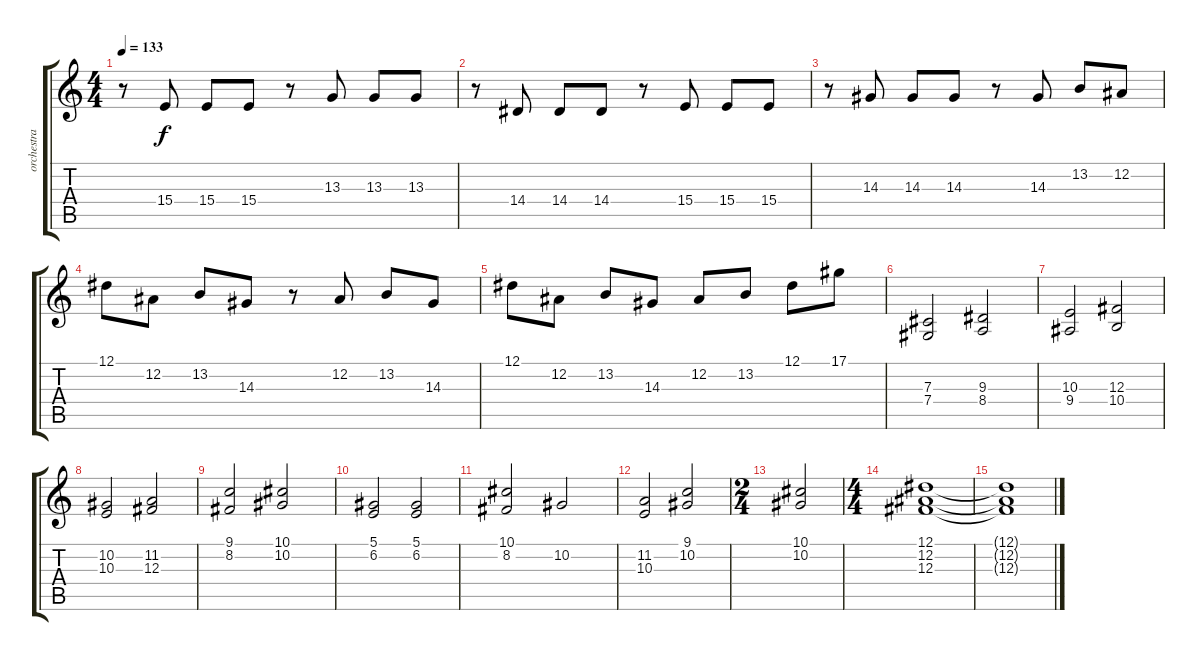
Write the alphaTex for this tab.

\track ("orchestra" "orchestra") {instrument stringensemble1}
\staff {score tabs}
\tuning (Eb4 Bb3 Gb3 Db3 Ab2 Eb2) {hide}
\ts (4 4)
\tempo 133
\clef g2
\ks c
r.8{dy f} 15.4.8 15.4.8 15.4.8 r.8 13.3.8 13.3.8 13.3.8 |
r.8 14.4.8 14.4.8 14.4.8 r.8 15.4.8 15.4.8 15.4.8 |
r.8 14.3.8 14.3.8 14.3.8 r.8 14.3.8 13.2.8 12.2.8 |
12.1.8 12.2.8 13.2.8 14.3.8 r.8 12.2.8 13.2.8 14.3.8 |
12.1.8 12.2.8 13.2.8 14.3.8 12.2.8 13.2.8 12.1.8 17.1.8 |
(7.3 7.4).2 (9.3 8.4).2 |
(10.3 9.4).2 (12.3 10.4).2 |
(10.2 10.3).2 (11.2 12.3).2 |
(9.1 8.2).2 (10.1 10.2).2 |
(5.1 6.2).2 (5.1 6.2).2 |
(10.1 8.2).2 10.2.2 |
(11.2 10.3).2 (9.1 10.2).2 |
\ts (2 4)
(10.1 10.2).2 |
\ts (4 4)
(12.1 12.2 12.3).1 |
(12.1{t} 12.2{t} 12.3{t}).1
